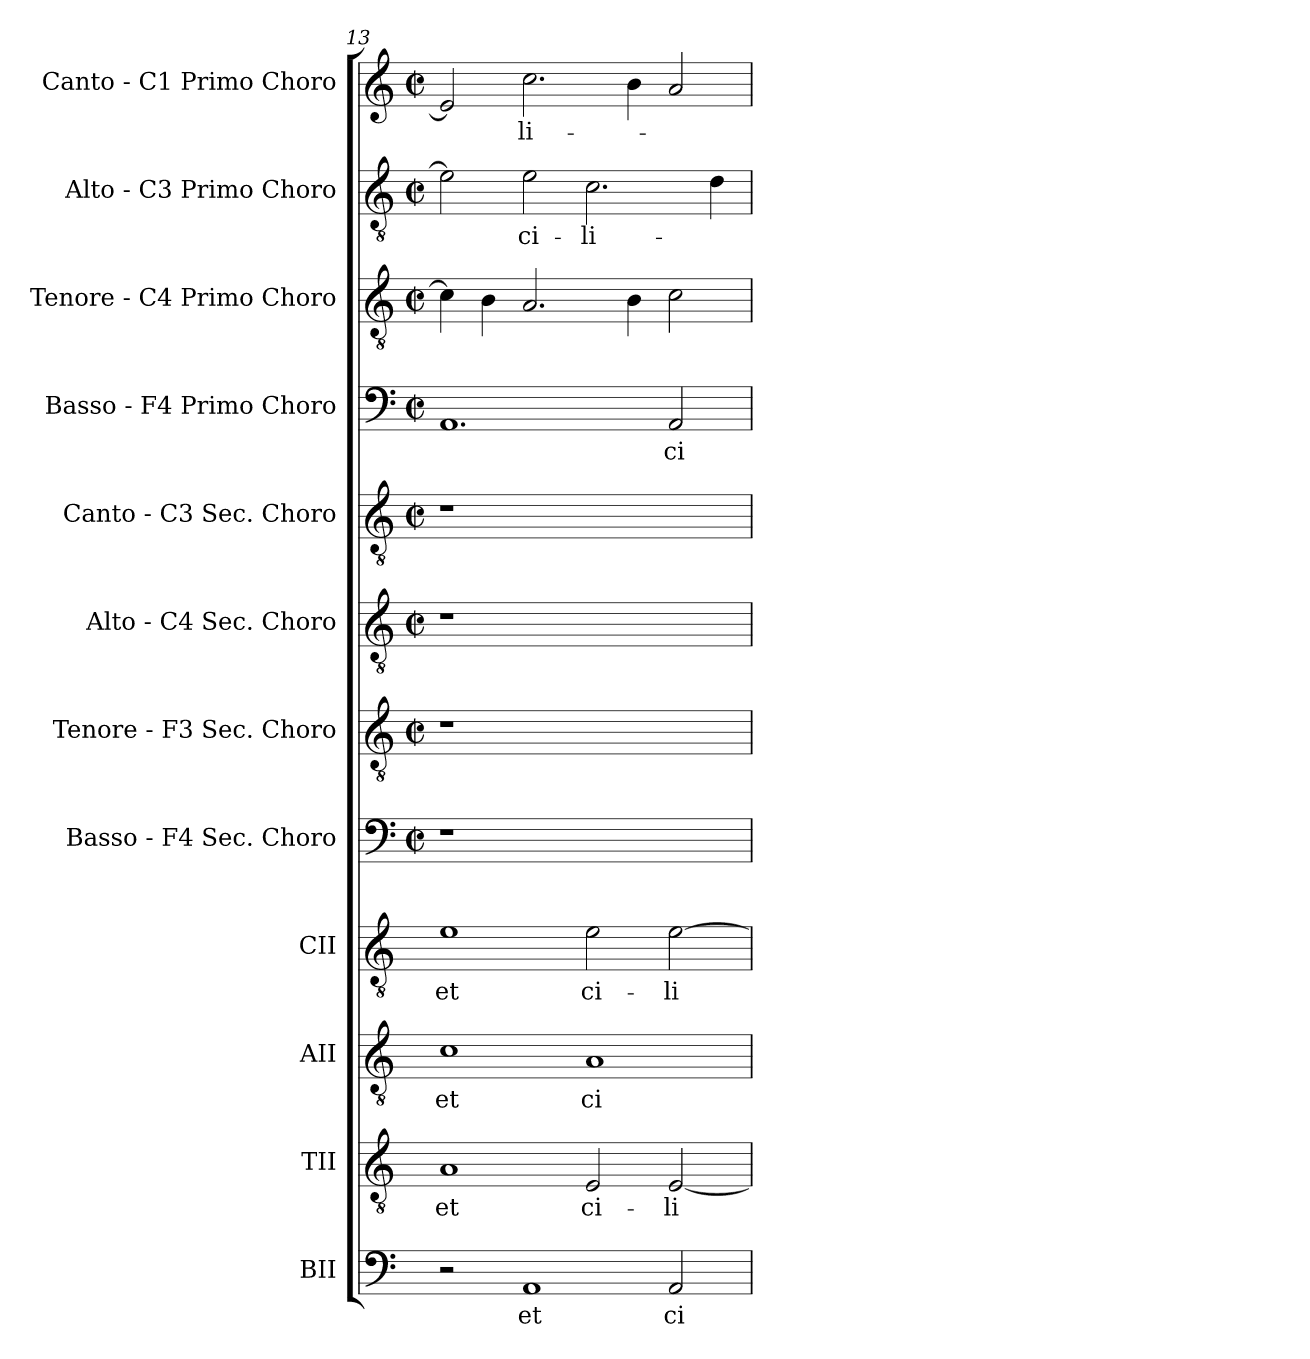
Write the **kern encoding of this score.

**kern	**text	**kern	**text	**kern	**text	**kern	**text	**kern	**kern	**kern	**kern	**kern	**text	**kern	**kern	**text	**kern	**text
*part12	*part12	*part11	*part11	*part10	*part10	*part9	*part9	*part8	*part7	*part6	*part5	*part4	*part4	*part3	*part2	*part2	*part1	*part1
*staff12	*staff12	*staff11	*staff11	*staff10	*staff10	*staff9	*staff9	*staff8	*staff7	*staff6	*staff5	*staff4	*staff4	*staff3	*staff2	*staff2	*staff1	*staff1
*I"BII	*	*I"TII	*	*I"AII	*	*I"CII	*	*I"Basso - F4  Sec. Choro	*I"Tenore - F3  Sec. Choro	*I"Alto - C4  Sec. Choro	*I"Canto - C3  Sec. Choro	*I"Basso - F4  Primo Choro	*	*I"Tenore - C4  Primo Choro	*I"Alto - C3  Primo Choro	*	*I"Canto - C1  Primo Choro	*
*I'BII	*	*I'TII	*	*I'AII	*	*I'CII	*	*I'Ch	*I'Ch	*I'Ch	*I'Ch	*I'BI	*	*I'TI	*I'AI	*	*I'CI	*
*clefF4	*	*clefGv2	*	*clefGv2	*	*clefGv2	*	*clefF4	*clefGv2	*clefGv2	*clefGv2	*clefF4	*	*clefGv2	*clefGv2	*	*clefG2	*
*	*	*	*	*	*	*	*	*M2/2	*M2/2	*M2/2	*M2/2	*M2/2	*	*M2/2	*M2/2	*	*M2/2	*
*	*	*	*	*	*	*	*	*met(c|)	*met(c|)	*met(c|)	*met(c|)	*met(c|)	*	*met(c|)	*met(c|)	*	*met(c|)	*
=13	=13	=13	=13	=13	=13	=13	=13	=13	=13	=13	=13	=13	=13	=13	=13	=13	=13	=13
!	!	!	!LO:LY:b:cj	!	!LO:LY:b:cj	!	!LO:LY:b:cj	!	!	!	!	!	!	!	!	!	!	!
2r	.	1A	et	1c	et	1e	et	1r	1r	1r	1r	1.AA	.	4c\]	2e\]	.	2e/]	.
.	.	.	.	.	.	.	.	.	.	.	.	.	.	4B\	.	.	.	.
!	!LO:LY:b:cj	!	!	!	!	!	!	!	!	!	!	!	!	!	!	!LO:LY:b:cj	!	!LO:LY:b:cj
1AA	et	.	.	.	.	.	.	.	.	.	.	.	.	2.A/	2e\	ci-	2.cc\	-li-
!	!	!	!LO:LY:b:cj	!	!LO:LY:b:cj	!	!LO:LY:b:cj	!	!	!	!	!	!	!	!	!LO:LY:b:cj	!	!
.	.	2E/	ci-	1A	ci-	2e\	ci-	1ryy	1ryy	1ryy	1ryy	.	.	.	2.c\	-li-	.	.
.	.	.	.	.	.	.	.	.	.	.	.	.	.	4B\	.	.	4b\	.
!	!LO:LY:b:cj	!	!LO:LY:b:cj	!	!	!	!LO:LY:b:cj	!	!	!	!	!	!LO:LY:b:cj	!	!	!	!	!
2AA/	ci-	[<2E/	-li-	.	.	[>2e\	-li-	.	.	.	.	2AA/	ci-	2c\	.	.	[<2a/	.
.	.	.	.	.	.	.	.	.	.	.	.	.	.	.	4d\	.	.	.
=	=	=	=	=	=	=	=	=	=	=	=	=	=	=	=	=	=	=
*-	*-	*-	*-	*-	*-	*-	*-	*-	*-	*-	*-	*-	*-	*-	*-	*-	*-	*-
